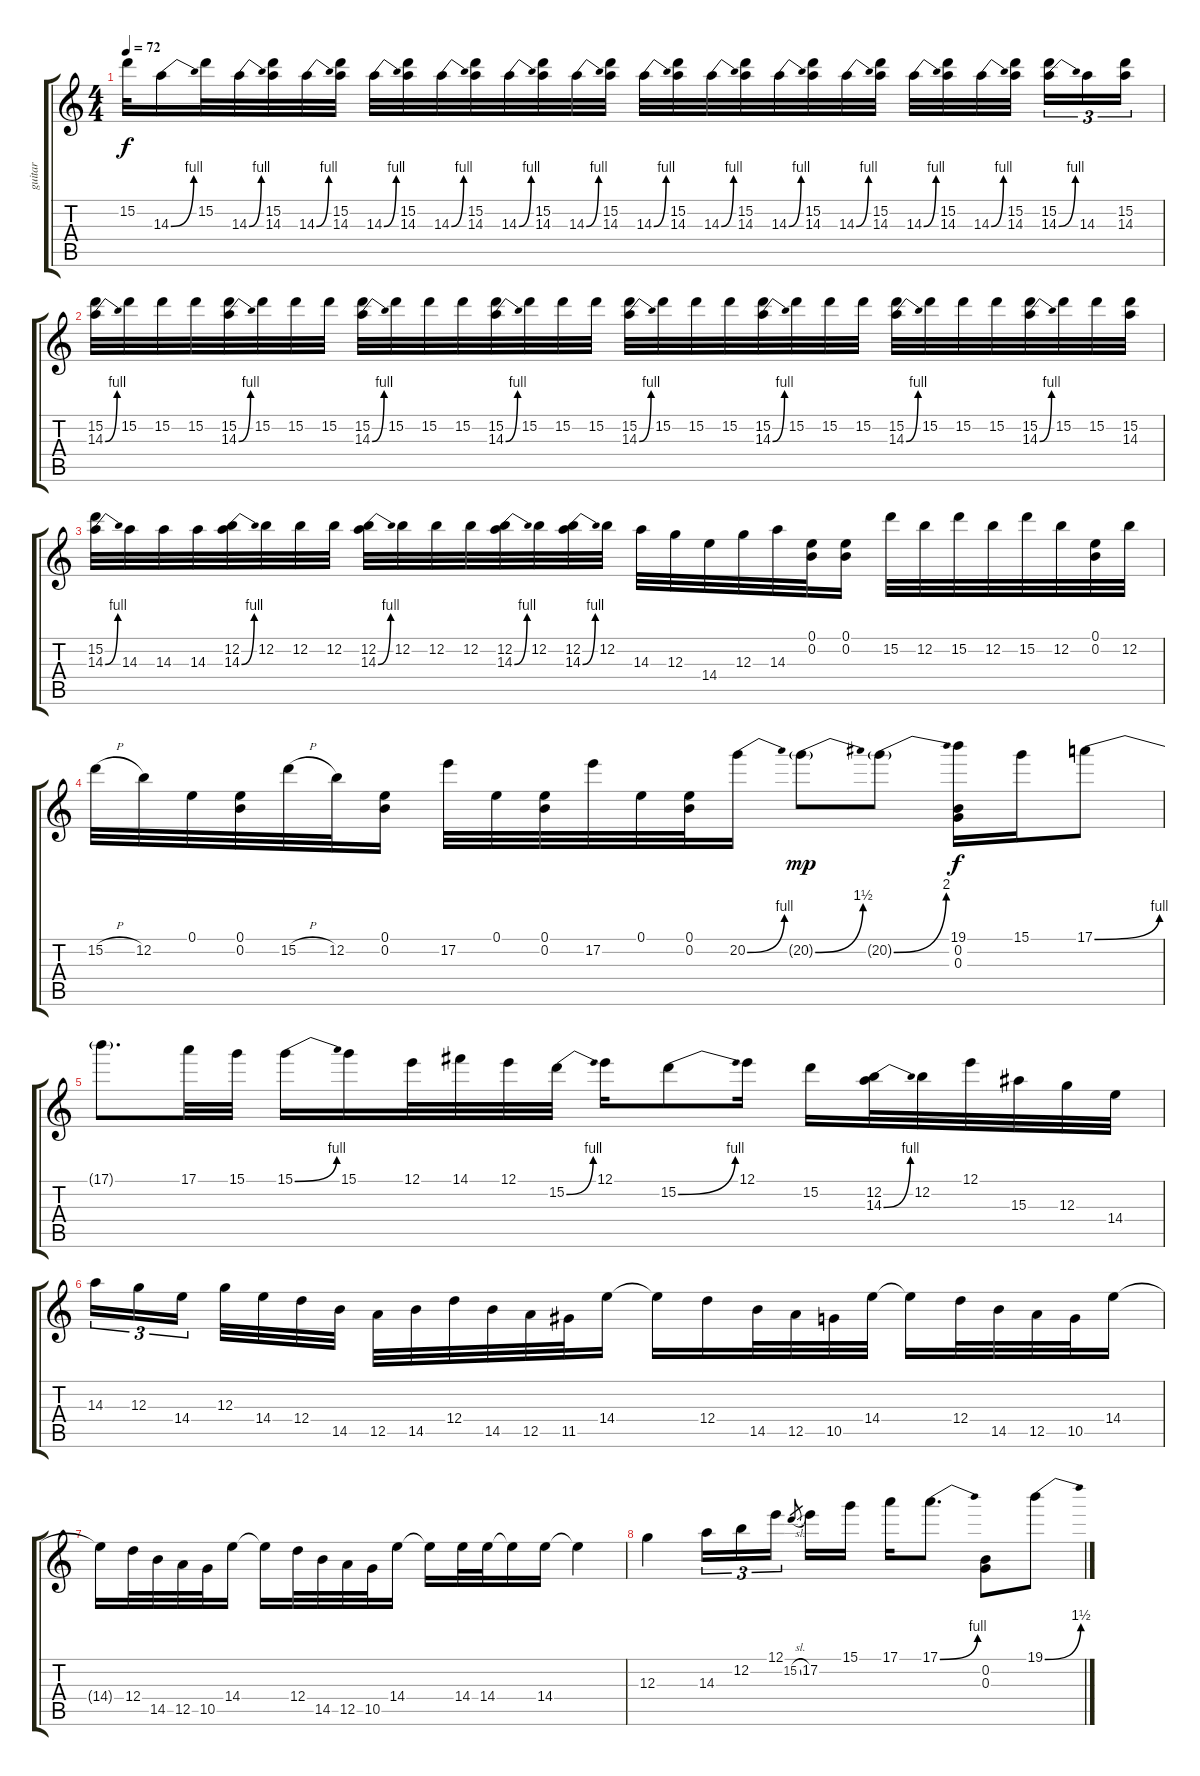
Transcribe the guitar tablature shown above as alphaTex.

\track ("guitar" "guitar") {instrument distortionguitar}
\staff {score tabs}
\tuning (E4 B3 G3 D3 A2 E2) {hide}
\ts (4 4)
\tempo 72
\clef g2
\ks c
15.2.32{dy f} 14.3{be (bend 0 0 60 4)}.16 15.2.32 14.3{be (bend 0 0 60 4)}.32 (15.2 14.3).32 14.3{be (bend 0 0 60 4)}.32 (15.2 14.3).32 14.3{be (bend 0 0 60 4)}.32 (15.2 14.3).32 14.3{be (bend 0 0 60 4)}.32 (15.2 14.3).32 14.3{be (bend 0 0 60 4)}.32 (15.2 14.3).32 14.3{be (bend 0 0 60 4)}.32 (15.2 14.3).32 14.3{be (bend 0 0 60 4)}.32 (15.2 14.3).32 14.3{be (bend 0 0 60 4)}.32 (15.2 14.3).32 14.3{be (bend 0 0 60 4)}.32 (15.2 14.3).32 14.3{be (bend 0 0 60 4)}.32 (15.2 14.3).32 14.3{be (bend 0 0 60 4)}.32 (15.2 14.3).32 14.3{be (bend 0 0 60 4)}.32 (15.2 14.3).32{beam splitsecondary} (15.2 14.3{be (bend 0 0 60 4)}).16{tu (3 2)} 14.3.16{tu (3 2)} (15.2 14.3).16{tu (3 2)} |
(15.2 14.3{be (bend 0 0 60 4)}).32 15.2.32 15.2.32 15.2.32 (15.2 14.3{be (bend 0 0 60 4)}).32 15.2.32 15.2.32 15.2.32 (15.2 14.3{be (bend 0 0 60 4)}).32 15.2.32 15.2.32 15.2.32 (15.2 14.3{be (bend 0 0 60 4)}).32 15.2.32 15.2.32 15.2.32 (15.2 14.3{be (bend 0 0 60 4)}).32 15.2.32 15.2.32 15.2.32 (15.2 14.3{be (bend 0 0 60 4)}).32 15.2.32 15.2.32 15.2.32 (15.2 14.3{be (bend 0 0 60 4)}).32 15.2.32 15.2.32 15.2.32 (15.2 14.3{be (bend 0 0 60 4)}).32 15.2.32 15.2.32 (15.2 14.3).32 |
(15.2 14.3{be (bend 0 0 60 4)}).32 14.3.32 14.3.32 14.3.32 (12.2 14.3{be (bend 0 0 60 4)}).32 12.2.32 12.2.32 12.2.32 (12.2 14.3{be (bend 0 0 60 4)}).32 12.2.32 12.2.32 12.2.32 (12.2 14.3{be (bend 0 0 60 4)}).32 12.2.32 (12.2 14.3{be (bend 0 0 60 4)}).32 12.2.32 14.3.32 12.3.32 14.4.32 12.3.32 14.3.32 (0.1 0.2).32 (0.1 0.2).16 15.2.32 12.2.32 15.2.32 12.2.32 15.2.32 12.2.32 (0.1 0.2).32 12.2.32 |
15.2{h}.32 12.2.32 0.1.32 (0.1 0.2).32 15.2{h}.32 12.2.32 (0.1 0.2).16 17.2.32 0.1.32 (0.1 0.2).32 17.2.32 0.1.32 (0.1 0.2).32 20.2{be (bend 0 0 60 4)}.16 20.2{be (bend 0 0 60 6) g}.8{dy mp} 20.2{be (bend 0 0 60 8) g}.8 (19.1 0.2 0.3).16{dy f} 15.1.16 17.1{be (bend 0 0 60 4)}.8 |
17.1{t}.8{d} 17.1.32 15.1.32 15.1{be (bend 0 0 60 4)}.16 15.1.16 12.1.32 14.1.32 12.1.32 15.2{be (bend 0 0 60 4)}.32 12.1.16 15.2{be (bend 0 0 60 4)}.8 12.1.16 15.2.16 (12.2 14.3{be (bend 0 0 60 4)}).32 12.2.32 12.1.32 15.3.32 12.3.32 14.4.32 |
14.3.16{tu (3 2)} 12.3.16{tu (3 2)} 14.4.16{tu (3 2) beam splitsecondary} 12.3.32 14.4.32 12.4.32 14.5.32 12.5.32 14.5.32 12.4.32 14.5.32 12.5.32 11.5.32 14.4.16 14.4{t}.16 12.4.16 14.5.32 12.5.32 10.5.32 14.4.32 14.4{t}.16 12.4.32 14.5.32 12.5.32 10.5.32 14.4.16 |
14.4{t}.16 12.4.32 14.5.32 12.5.32 10.5.32 14.4.16 14.4{t}.16 12.4.32 14.5.32 12.5.32 10.5.32 14.4.16 14.4{t}.16 14.4.32 14.4.32 14.4{t}.16 14.4.16 14.4{t}.4 |
12.3.4 14.3.16{tu (3 2)} 12.2.16{tu (3 2)} 12.1.16{tu (3 2)} 15.2{sl}.8{gr beam splitsecondary} 17.2.16 15.1.16 17.1.16 17.1{be (bend 0 0 60 4)}.8{d} (0.2 0.3).8 19.1{be (bend 0 0 60 6)}.8
